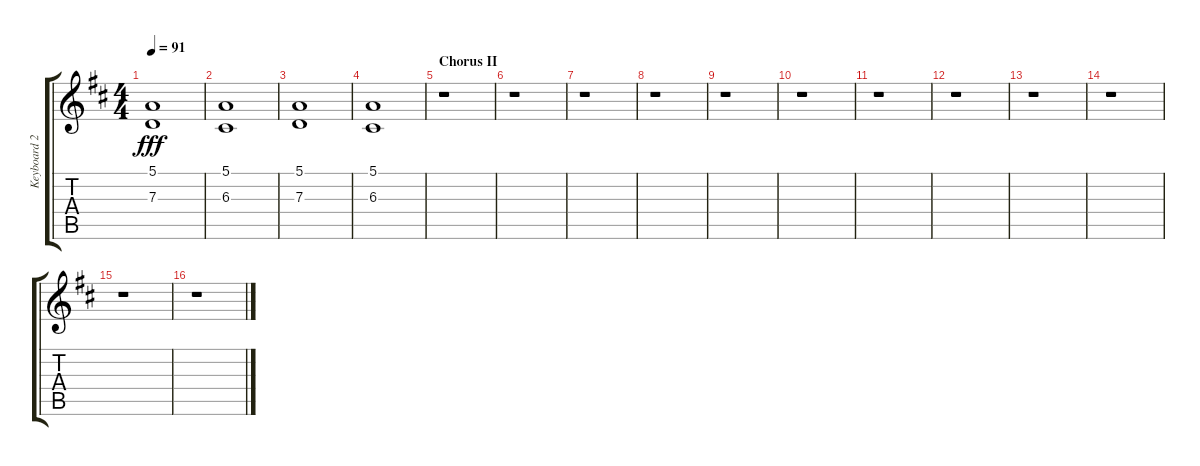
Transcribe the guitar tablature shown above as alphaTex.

\track ("Keyboard 2" "Keyboard 2") {instrument percussiveorgan}
\staff {score tabs}
\tuning (E4 B3 G3 D3 A2 E2) {hide}
\ts (4 4)
\tempo 91
\clef g2
\ks d
(5.1 7.3).1{dy fff} |
(5.1 6.3).1 |
(5.1 7.3).1 |
(5.1 6.3).1 |
\section ("" "Chorus II")
r.1 |
r.1 |
r.1 |
r.1 |
r.1 |
r.1 |
r.1 |
r.1 |
r.1 |
r.1 |
r.1 |
r.1
